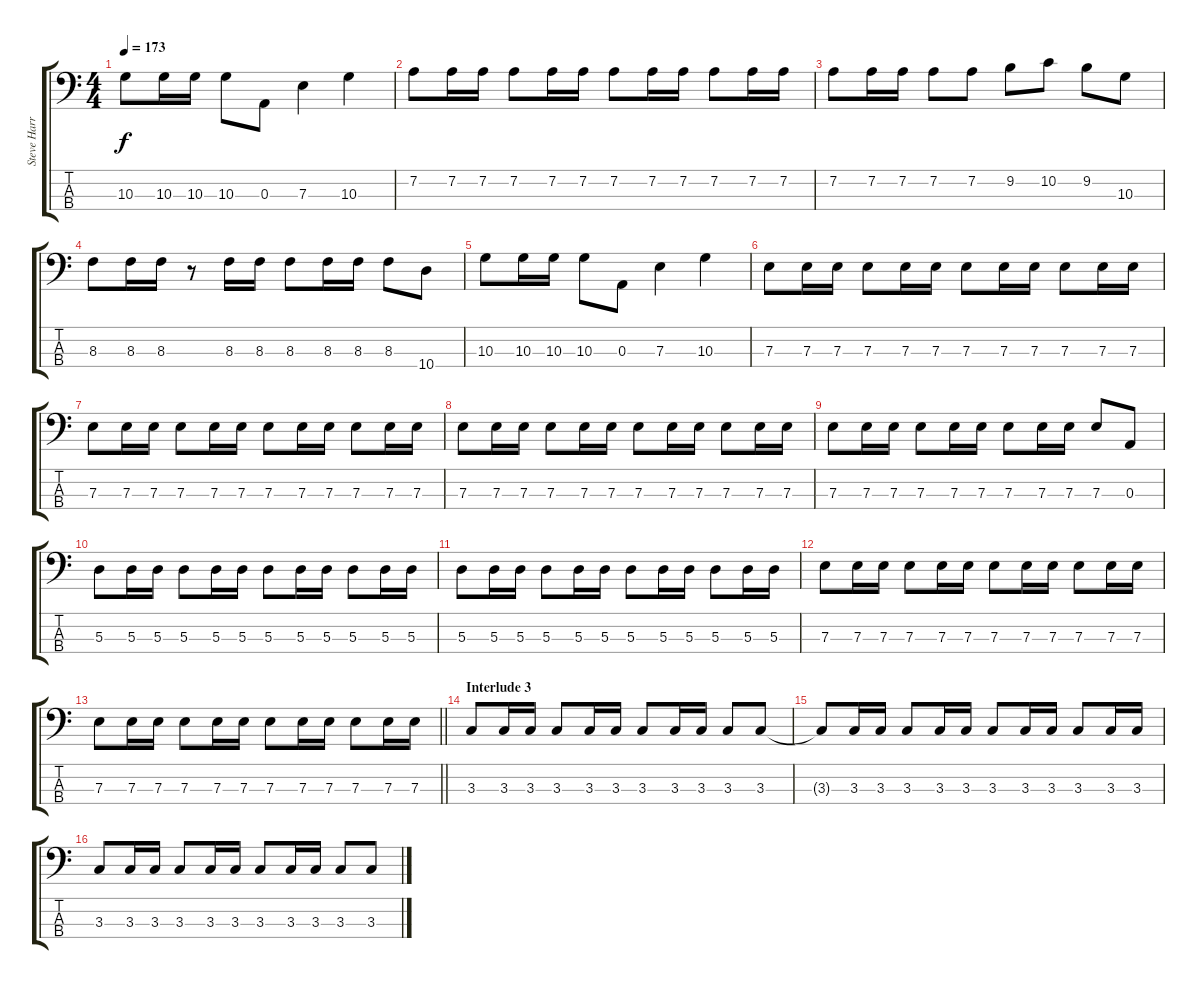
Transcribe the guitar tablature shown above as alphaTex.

\track ("Steve Harris" "Steve Harr") {instrument electricbassfinger}
\staff {score tabs}
\tuning (G2 D2 A1 E1) {hide}
\ts (4 4)
\tempo 173
\clef f4
\ks c
10.3.8{dy f} 10.3.16 10.3.16 10.3.8 0.3.8 7.3.4 10.3.4 |
7.2.8 7.2.16 7.2.16 7.2.8 7.2.16 7.2.16 7.2.8 7.2.16 7.2.16 7.2.8 7.2.16 7.2.16 |
7.2.8 7.2.16 7.2.16 7.2.8 7.2.8 9.2.8 10.2.8 9.2.8 10.3.8 |
8.3.8 8.3.16 8.3.16 r.8 8.3.16 8.3.16 8.3.8 8.3.16 8.3.16 8.3.8 10.4.8 |
10.3.8 10.3.16 10.3.16 10.3.8 0.3.8 7.3.4 10.3.4 |
7.3.8 7.3.16 7.3.16 7.3.8 7.3.16 7.3.16 7.3.8 7.3.16 7.3.16 7.3.8 7.3.16 7.3.16 |
7.3.8 7.3.16 7.3.16 7.3.8 7.3.16 7.3.16 7.3.8 7.3.16 7.3.16 7.3.8 7.3.16 7.3.16 |
7.3.8 7.3.16 7.3.16 7.3.8 7.3.16 7.3.16 7.3.8 7.3.16 7.3.16 7.3.8 7.3.16 7.3.16 |
7.3.8 7.3.16 7.3.16 7.3.8 7.3.16 7.3.16 7.3.8 7.3.16 7.3.16 7.3.8 0.3.8 |
5.3.8 5.3.16 5.3.16 5.3.8 5.3.16 5.3.16 5.3.8 5.3.16 5.3.16 5.3.8 5.3.16 5.3.16 |
5.3.8 5.3.16 5.3.16 5.3.8 5.3.16 5.3.16 5.3.8 5.3.16 5.3.16 5.3.8 5.3.16 5.3.16 |
7.3.8 7.3.16 7.3.16 7.3.8 7.3.16 7.3.16 7.3.8 7.3.16 7.3.16 7.3.8 7.3.16 7.3.16 |
\barLineRight lightlight
7.3.8 7.3.16 7.3.16 7.3.8 7.3.16 7.3.16 7.3.8 7.3.16 7.3.16 7.3.8 7.3.16 7.3.16 |
\section ("" "Interlude 3")
3.3.8 3.3.16 3.3.16 3.3.8 3.3.16 3.3.16 3.3.8 3.3.16 3.3.16 3.3.8 3.3.8 |
3.3{t}.8 3.3.16 3.3.16 3.3.8 3.3.16 3.3.16 3.3.8 3.3.16 3.3.16 3.3.8 3.3.16 3.3.16 |
3.3.8 3.3.16 3.3.16 3.3.8 3.3.16 3.3.16 3.3.8 3.3.16 3.3.16 3.3.8 3.3.8
